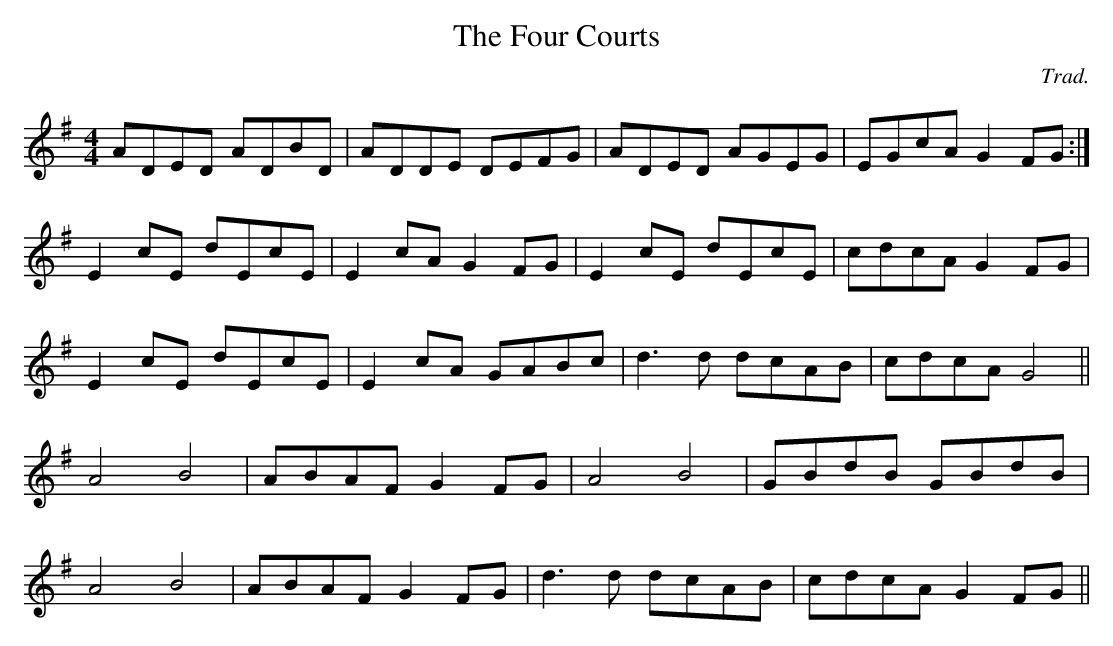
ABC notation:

X:1
T:Four Courts, The
C:Trad.
M:4/4
L:1/8
K:G
ADED ADBD|ADDE DEFG|ADED AGEG|EGcA G2FG:|
E2cE dEcE|E2cA G2FG|E2cE dEcE|cdcA G2FG|
E2cE dEcE|E2cA GABc|d3d dcAB|cdcA G4||
A4 B4|ABAF G2FG|A4 B4|GBdB GBdB|
A4 B4|ABAF G2FG|d3d dcAB|cdcA G2FG||
